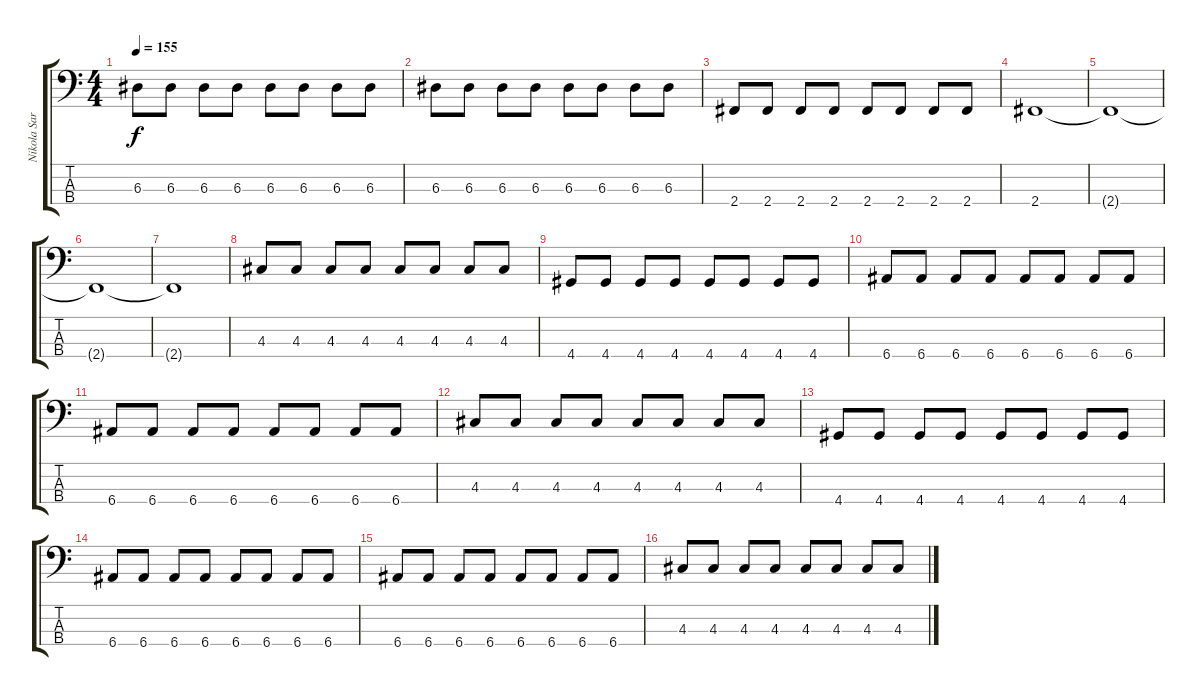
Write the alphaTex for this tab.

\track ("Nikola Sarcevic Bass" "Nikola Sar") {instrument electricbasspick}
\staff {score tabs}
\tuning (G2 D2 A1 E1) {hide}
\ts (4 4)
\tempo 155
\clef f4
\ks c
6.3.8{dy f} 6.3.8 6.3.8 6.3.8 6.3.8 6.3.8 6.3.8 6.3.8 |
6.3.8 6.3.8 6.3.8 6.3.8 6.3.8 6.3.8 6.3.8 6.3.8 |
2.4.8 2.4.8 2.4.8 2.4.8 2.4.8 2.4.8 2.4.8 2.4.8 |
2.4.1 |
2.4{t}.1 |
2.4{t}.1 |
2.4{t}.1 |
4.3.8 4.3.8 4.3.8 4.3.8 4.3.8 4.3.8 4.3.8 4.3.8 |
4.4.8 4.4.8 4.4.8 4.4.8 4.4.8 4.4.8 4.4.8 4.4.8 |
6.4.8 6.4.8 6.4.8 6.4.8 6.4.8 6.4.8 6.4.8 6.4.8 |
6.4.8 6.4.8 6.4.8 6.4.8 6.4.8 6.4.8 6.4.8 6.4.8 |
4.3.8 4.3.8 4.3.8 4.3.8 4.3.8 4.3.8 4.3.8 4.3.8 |
4.4.8 4.4.8 4.4.8 4.4.8 4.4.8 4.4.8 4.4.8 4.4.8 |
6.4.8 6.4.8 6.4.8 6.4.8 6.4.8 6.4.8 6.4.8 6.4.8 |
6.4.8 6.4.8 6.4.8 6.4.8 6.4.8 6.4.8 6.4.8 6.4.8 |
4.3.8 4.3.8 4.3.8 4.3.8 4.3.8 4.3.8 4.3.8 4.3.8
